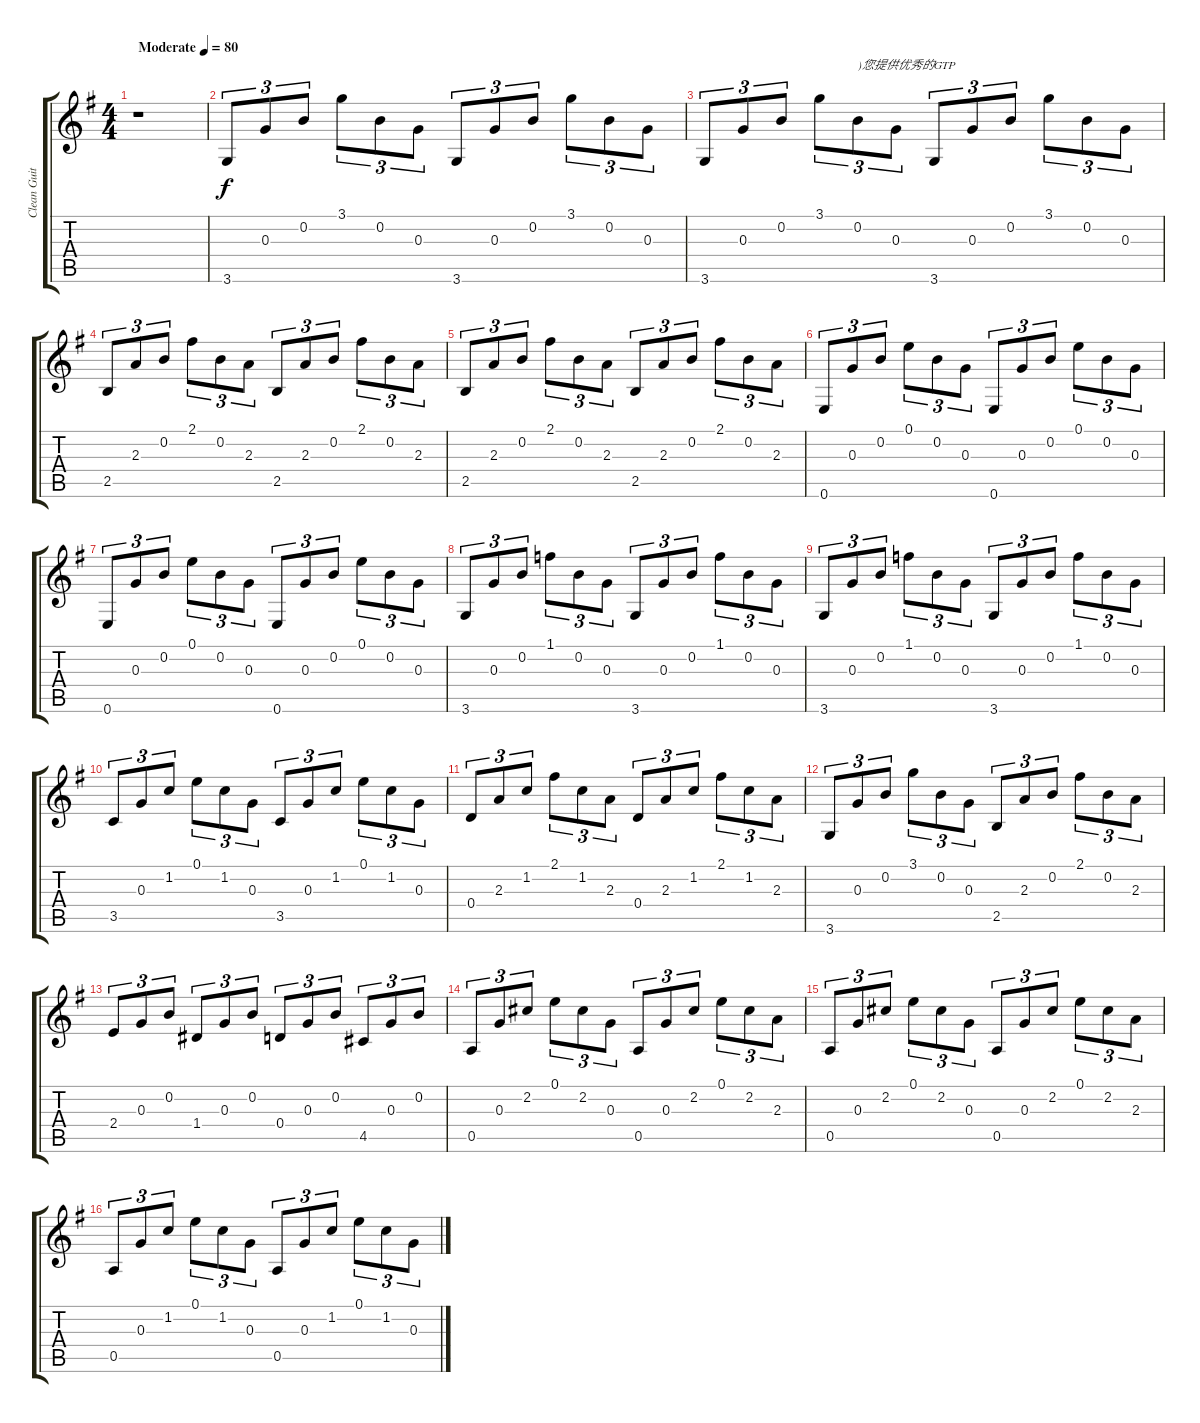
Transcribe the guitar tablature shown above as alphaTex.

\track ("Clean Guitar" "Clean Guit") {instrument electricguitarclean}
\staff {score tabs}
\tuning (E4 B3 G3 D3 A2 E2) {hide}
\ts (4 4)
\tempo (80 "Moderate")
\clef g2
\ks g
r.1{dy f instrument electricguitarclean} |
3.6.8{tu (3 2)} 0.3.8{tu (3 2)} 0.2.8{tu (3 2)} 3.1.8{tu (3 2)} 0.2.8{tu (3 2)} 0.3.8{tu (3 2)} 3.6.8{tu (3 2)} 0.3.8{tu (3 2)} 0.2.8{tu (3 2)} 3.1.8{tu (3 2)} 0.2.8{tu (3 2)} 0.3.8{tu (3 2)} |
3.6.8{tu (3 2)} 0.3.8{tu (3 2)} 0.2.8{tu (3 2)} 3.1.8{tu (3 2)} 0.2.8{tu (3 2) txt ")您提供优秀的GTP"} 0.3.8{tu (3 2)} 3.6.8{tu (3 2)} 0.3.8{tu (3 2)} 0.2.8{tu (3 2)} 3.1.8{tu (3 2)} 0.2.8{tu (3 2)} 0.3.8{tu (3 2)} |
2.5.8{tu (3 2)} 2.3.8{tu (3 2)} 0.2.8{tu (3 2)} 2.1.8{tu (3 2)} 0.2.8{tu (3 2)} 2.3.8{tu (3 2)} 2.5.8{tu (3 2)} 2.3.8{tu (3 2)} 0.2.8{tu (3 2)} 2.1.8{tu (3 2)} 0.2.8{tu (3 2)} 2.3.8{tu (3 2)} |
2.5.8{tu (3 2)} 2.3.8{tu (3 2)} 0.2.8{tu (3 2)} 2.1.8{tu (3 2)} 0.2.8{tu (3 2)} 2.3.8{tu (3 2)} 2.5.8{tu (3 2)} 2.3.8{tu (3 2)} 0.2.8{tu (3 2)} 2.1.8{tu (3 2)} 0.2.8{tu (3 2)} 2.3.8{tu (3 2)} |
0.6.8{tu (3 2)} 0.3.8{tu (3 2)} 0.2.8{tu (3 2)} 0.1.8{tu (3 2)} 0.2.8{tu (3 2)} 0.3.8{tu (3 2)} 0.6.8{tu (3 2)} 0.3.8{tu (3 2)} 0.2.8{tu (3 2)} 0.1.8{tu (3 2)} 0.2.8{tu (3 2)} 0.3.8{tu (3 2)} |
0.6.8{tu (3 2)} 0.3.8{tu (3 2)} 0.2.8{tu (3 2)} 0.1.8{tu (3 2)} 0.2.8{tu (3 2)} 0.3.8{tu (3 2)} 0.6.8{tu (3 2)} 0.3.8{tu (3 2)} 0.2.8{tu (3 2)} 0.1.8{tu (3 2)} 0.2.8{tu (3 2)} 0.3.8{tu (3 2)} |
3.6.8{tu (3 2)} 0.3.8{tu (3 2)} 0.2.8{tu (3 2)} 1.1.8{tu (3 2)} 0.2.8{tu (3 2)} 0.3.8{tu (3 2)} 3.6.8{tu (3 2)} 0.3.8{tu (3 2)} 0.2.8{tu (3 2)} 1.1.8{tu (3 2)} 0.2.8{tu (3 2)} 0.3.8{tu (3 2)} |
3.6.8{tu (3 2)} 0.3.8{tu (3 2)} 0.2.8{tu (3 2)} 1.1.8{tu (3 2)} 0.2.8{tu (3 2)} 0.3.8{tu (3 2)} 3.6.8{tu (3 2)} 0.3.8{tu (3 2)} 0.2.8{tu (3 2)} 1.1.8{tu (3 2)} 0.2.8{tu (3 2)} 0.3.8{tu (3 2)} |
3.5.8{tu (3 2)} 0.3.8{tu (3 2)} 1.2.8{tu (3 2)} 0.1.8{tu (3 2)} 1.2.8{tu (3 2)} 0.3.8{tu (3 2)} 3.5.8{tu (3 2)} 0.3.8{tu (3 2)} 1.2.8{tu (3 2)} 0.1.8{tu (3 2)} 1.2.8{tu (3 2)} 0.3.8{tu (3 2)} |
0.4.8{tu (3 2)} 2.3.8{tu (3 2)} 1.2.8{tu (3 2)} 2.1.8{tu (3 2)} 1.2.8{tu (3 2)} 2.3.8{tu (3 2)} 0.4.8{tu (3 2)} 2.3.8{tu (3 2)} 1.2.8{tu (3 2)} 2.1.8{tu (3 2)} 1.2.8{tu (3 2)} 2.3.8{tu (3 2)} |
3.6.8{tu (3 2)} 0.3.8{tu (3 2)} 0.2.8{tu (3 2)} 3.1.8{tu (3 2)} 0.2.8{tu (3 2)} 0.3.8{tu (3 2)} 2.5.8{tu (3 2)} 2.3.8{tu (3 2)} 0.2.8{tu (3 2)} 2.1.8{tu (3 2)} 0.2.8{tu (3 2)} 2.3.8{tu (3 2)} |
2.4.8{tu (3 2)} 0.3.8{tu (3 2)} 0.2.8{tu (3 2)} 1.4.8{tu (3 2)} 0.3.8{tu (3 2)} 0.2.8{tu (3 2)} 0.4.8{tu (3 2)} 0.3.8{tu (3 2)} 0.2.8{tu (3 2)} 4.5.8{tu (3 2)} 0.3.8{tu (3 2)} 0.2.8{tu (3 2)} |
0.5.8{tu (3 2)} 0.3.8{tu (3 2)} 2.2.8{tu (3 2)} 0.1.8{tu (3 2)} 2.2.8{tu (3 2)} 0.3.8{tu (3 2)} 0.5.8{tu (3 2)} 0.3.8{tu (3 2)} 2.2.8{tu (3 2)} 0.1.8{tu (3 2)} 2.2.8{tu (3 2)} 2.3.8{tu (3 2)} |
0.5.8{tu (3 2)} 0.3.8{tu (3 2)} 2.2.8{tu (3 2)} 0.1.8{tu (3 2)} 2.2.8{tu (3 2)} 0.3.8{tu (3 2)} 0.5.8{tu (3 2)} 0.3.8{tu (3 2)} 2.2.8{tu (3 2)} 0.1.8{tu (3 2)} 2.2.8{tu (3 2)} 2.3.8{tu (3 2)} |
0.5.8{tu (3 2)} 0.3.8{tu (3 2)} 1.2.8{tu (3 2)} 0.1.8{tu (3 2)} 1.2.8{tu (3 2)} 0.3.8{tu (3 2)} 0.5.8{tu (3 2)} 0.3.8{tu (3 2)} 1.2.8{tu (3 2)} 0.1.8{tu (3 2)} 1.2.8{tu (3 2)} 0.3.8{tu (3 2)}
